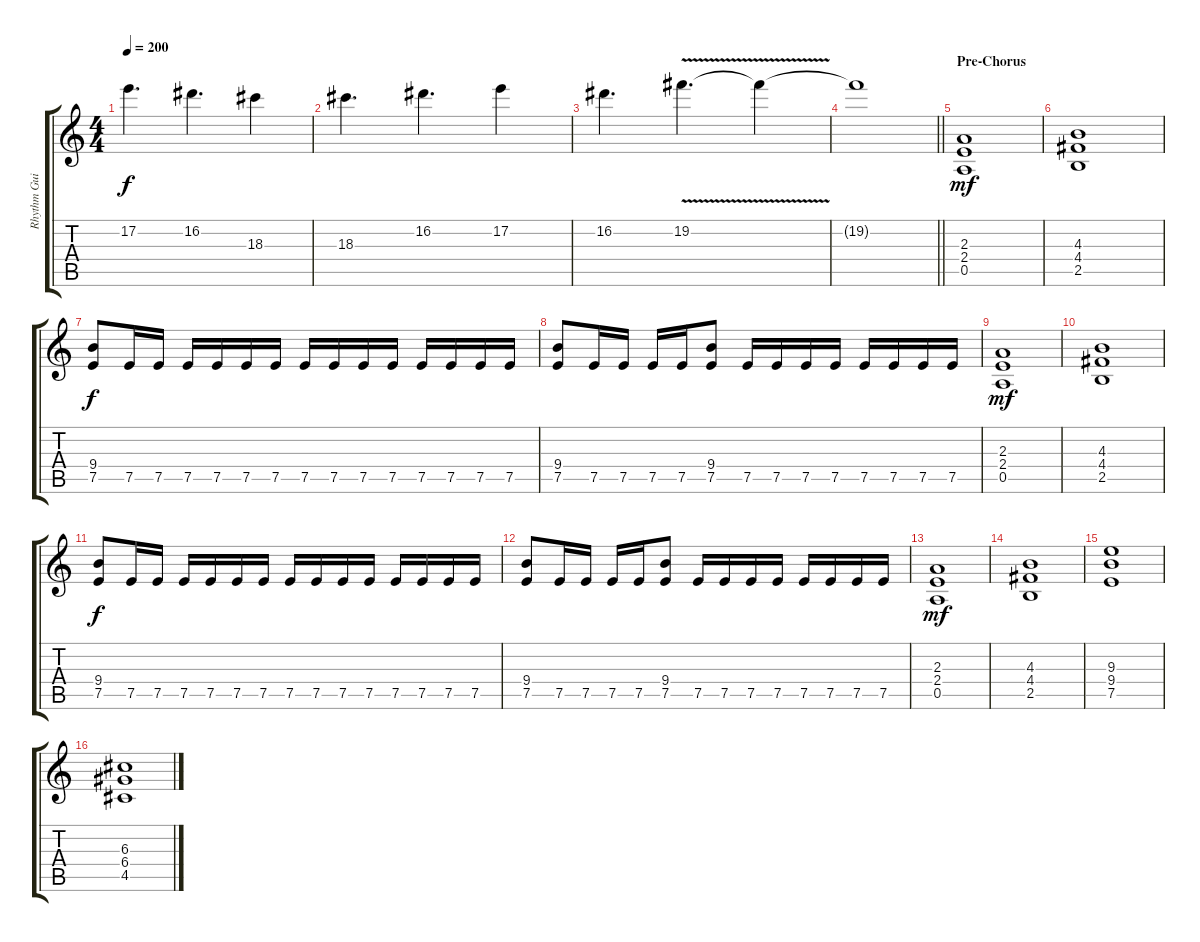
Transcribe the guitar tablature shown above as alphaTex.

\track ("Rhythm Guitar" "Rhythm Gui") {instrument distortionguitar}
\staff {score tabs}
\tuning (E4 B3 G3 D3 A2 E2) {hide}
\ts (4 4)
\tempo 200
\clef g2
\ks c
17.2.4{d dy f} 16.2.4{d} 18.3.4 |
18.3.4{d} 16.2.4{d} 17.2.4 |
16.2.4{d} 19.2{v}.4{d} 19.2{t}.4 |
\barLineRight lightlight
19.2{t}.1 |
\section ("" "Pre-Chorus")
(2.3 2.4 0.5).1{dy mf} |
(4.3 4.4 2.5).1 |
(9.4 7.5).8{dy f} 7.5.16 7.5.16 7.5.16 7.5.16 7.5.16 7.5.16 7.5.16 7.5.16 7.5.16 7.5.16 7.5.16 7.5.16 7.5.16 7.5.16 |
(9.4 7.5).8 7.5.16 7.5.16 7.5.16 7.5.16 (9.4 7.5).8 7.5.16 7.5.16 7.5.16 7.5.16 7.5.16 7.5.16 7.5.16 7.5.16 |
(2.3 2.4 0.5).1{dy mf} |
(4.3 4.4 2.5).1 |
(9.4 7.5).8{dy f} 7.5.16 7.5.16 7.5.16 7.5.16 7.5.16 7.5.16 7.5.16 7.5.16 7.5.16 7.5.16 7.5.16 7.5.16 7.5.16 7.5.16 |
(9.4 7.5).8 7.5.16 7.5.16 7.5.16 7.5.16 (9.4 7.5).8 7.5.16 7.5.16 7.5.16 7.5.16 7.5.16 7.5.16 7.5.16 7.5.16 |
(2.3 2.4 0.5).1{dy mf} |
(4.3 4.4 2.5).1 |
(9.3 9.4 7.5).1 |
(6.3 6.4 4.5).1
